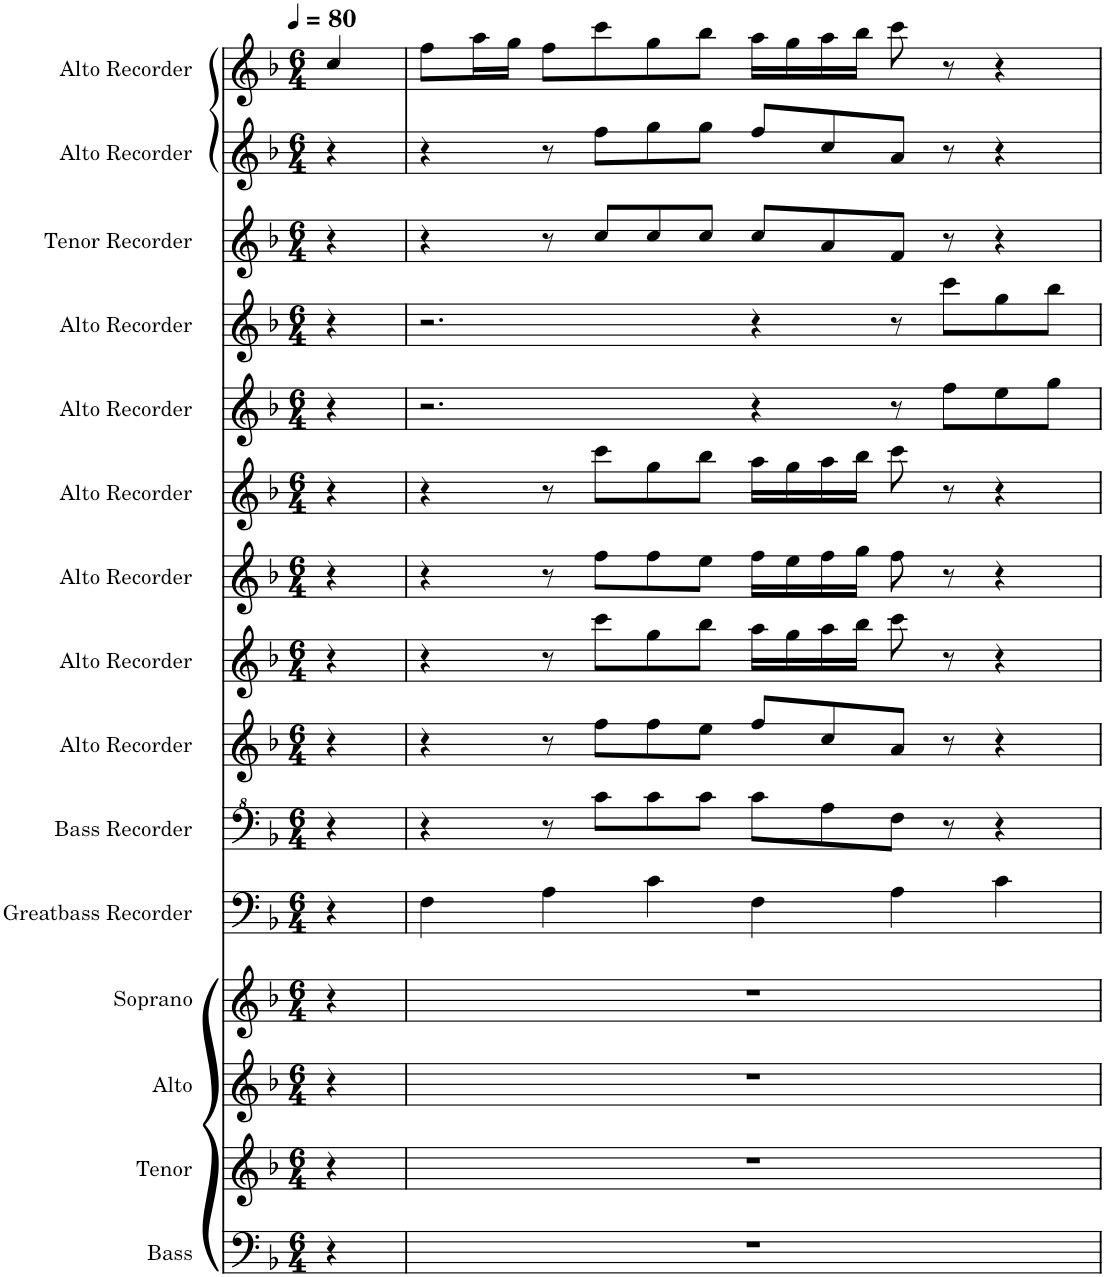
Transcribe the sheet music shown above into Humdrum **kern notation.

**kern	**kern	**kern	**kern	**kern	**kern	**kern	**kern	**kern	**kern	**kern	**kern	**kern	**kern	**kern	**kern
*part16	*part15	*part14	*part13	*part12	*part11	*part10	*part9	*part8	*part7	*part6	*part5	*part4	*part3	*part2	*part1
*staff16	*staff15	*staff14	*staff13	*staff12	*staff11	*staff10	*staff9	*staff8	*staff7	*staff6	*staff5	*staff4	*staff3	*staff2	*staff1
*I"Bass	*I"Tenor	*I"Alto	*I"Soprano	*I"Greatbass Recorder	*I"Bass Recorder	*I"Alto Recorder	*I"Alto Recorder	*I"Alto Recorder	*I"Alto Recorder	*I"Alto Recorder	*I"Alto Recorder	*I"Timpani	*I"Tenor Recorder	*I"Alto Recorder	*I"Alto Recorder
*I'B.	*I'T.	*I'A.	*I'S.	*I'Gb. Rec.	*I'B. Rec.	*I'A. Rec.	*I'A. Rec.	*I'A. Rec.	*I'A. Rec.	*I'A. Rec.	*I'A. Rec.	*I'Timp.	*I'T. Rec.	*I'A. Rec.	*I'A. Rec.
*	*	*	*	*	*	*	*	*	*	*	*	*stria5	*	*	*
*clefF4	*clefG2	*clefG2	*clefG2	*clefF4	*clefF^4	*clefG2	*clefG2	*clefG2	*clefG2	*clefG2	*clefG2	*clefF4	*clefG2	*clefG2	*clefG2
*k[b-]	*k[b-]	*k[b-]	*k[b-]	*k[b-]	*k[b-]	*k[b-]	*k[b-]	*k[b-]	*k[b-]	*k[b-]	*k[b-]	*k[b-]	*k[b-]	*k[b-]	*k[b-]
*M6/4	*M6/4	*M6/4	*M6/4	*M6/4	*M6/4	*M6/4	*M6/4	*M6/4	*M6/4	*M6/4	*M6/4	*M6/4	*M6/4	*M6/4	*M6/4
*MM80	*MM80	*MM80	*MM80	*MM80	*MM80	*MM80	*MM80	*MM80	*MM80	*MM80	*MM80	*MM80	*MM80	*MM80	*MM80
=1	=1	=1	=1	=1	=1	=1	=1	=1	=1	=1	=1	=1	=1	=1	=1
4r	4r	4r	4r	4r	4r	4r	4r	4r	4r	4r	4r	4r	4r	4r	4cc/
=2	=2	=2	=2	=2	=2	=2	=2	=2	=2	=2	=2	=2	=2	=2	=2
1.r	1.r	1.r	1.r	4F\	4r	4r	4r	4r	4r	2.r	2.r	4r	4r	4r	8ff\L
.	.	.	.	.	.	.	.	.	.	.	.	.	.	.	16aa\L
.	.	.	.	.	.	.	.	.	.	.	.	.	.	.	16gg\JJ
.	.	.	.	4A\	8r	8r	8r	8r	8r	.	.	8r	8r	8r	8ff\L
.	.	.	.	.	8cc\L	8ff\L	8ccc\L	8ff\L	8ccc\L	.	.	8C/L	8cc/L	8ff\L	8ccc\
.	.	.	.	4c\	8cc\	8ff\	8gg\	8ff\	8gg\	.	.	8C/	8cc/	8gg\	8gg\
.	.	.	.	.	8cc\J	8ee\J	8bb-\J	8ee\J	8bb-\J	.	.	8C/J	8cc/J	8gg\J	8bb-\J
.	.	.	.	4F\	8cc\L	8ff/L	16aa\LL	16ff\LL	16aa\LL	4r	4r	8F\L	8cc/L	8ff/L	16aa\LL
.	.	.	.	.	.	.	16gg\	16ee\	16gg\	.	.	.	.	.	16gg\
.	.	.	.	.	8a\	8cc/	16aa\	16ff\	16aa\	.	.	16F\L	8a/	8cc/	16aa\
.	.	.	.	.	.	.	16bb-\JJ	16gg\JJ	16bb-\JJ	.	.	16F\J	.	.	16bb-\JJ
.	.	.	.	4A\	8f\J	8a/J	8ccc\	8ff\	8ccc\	8r	8r	8F\J	8f/J	8a/J	8ccc\
.	.	.	.	.	8r	8r	8r	8r	8r	8ff\L	8ccc\L	8r	8r	8r	8r
.	.	.	.	4c\	4r	4r	4r	4r	4r	8ee\	8gg\	4r	4r	4r	4r
.	.	.	.	.	.	.	.	.	.	8gg\J	8bb-\J	.	.	.	.
=	=	=	=	=	=	=	=	=	=	=	=	=	=	=	=
*-	*-	*-	*-	*-	*-	*-	*-	*-	*-	*-	*-	*-	*-	*-	*-
